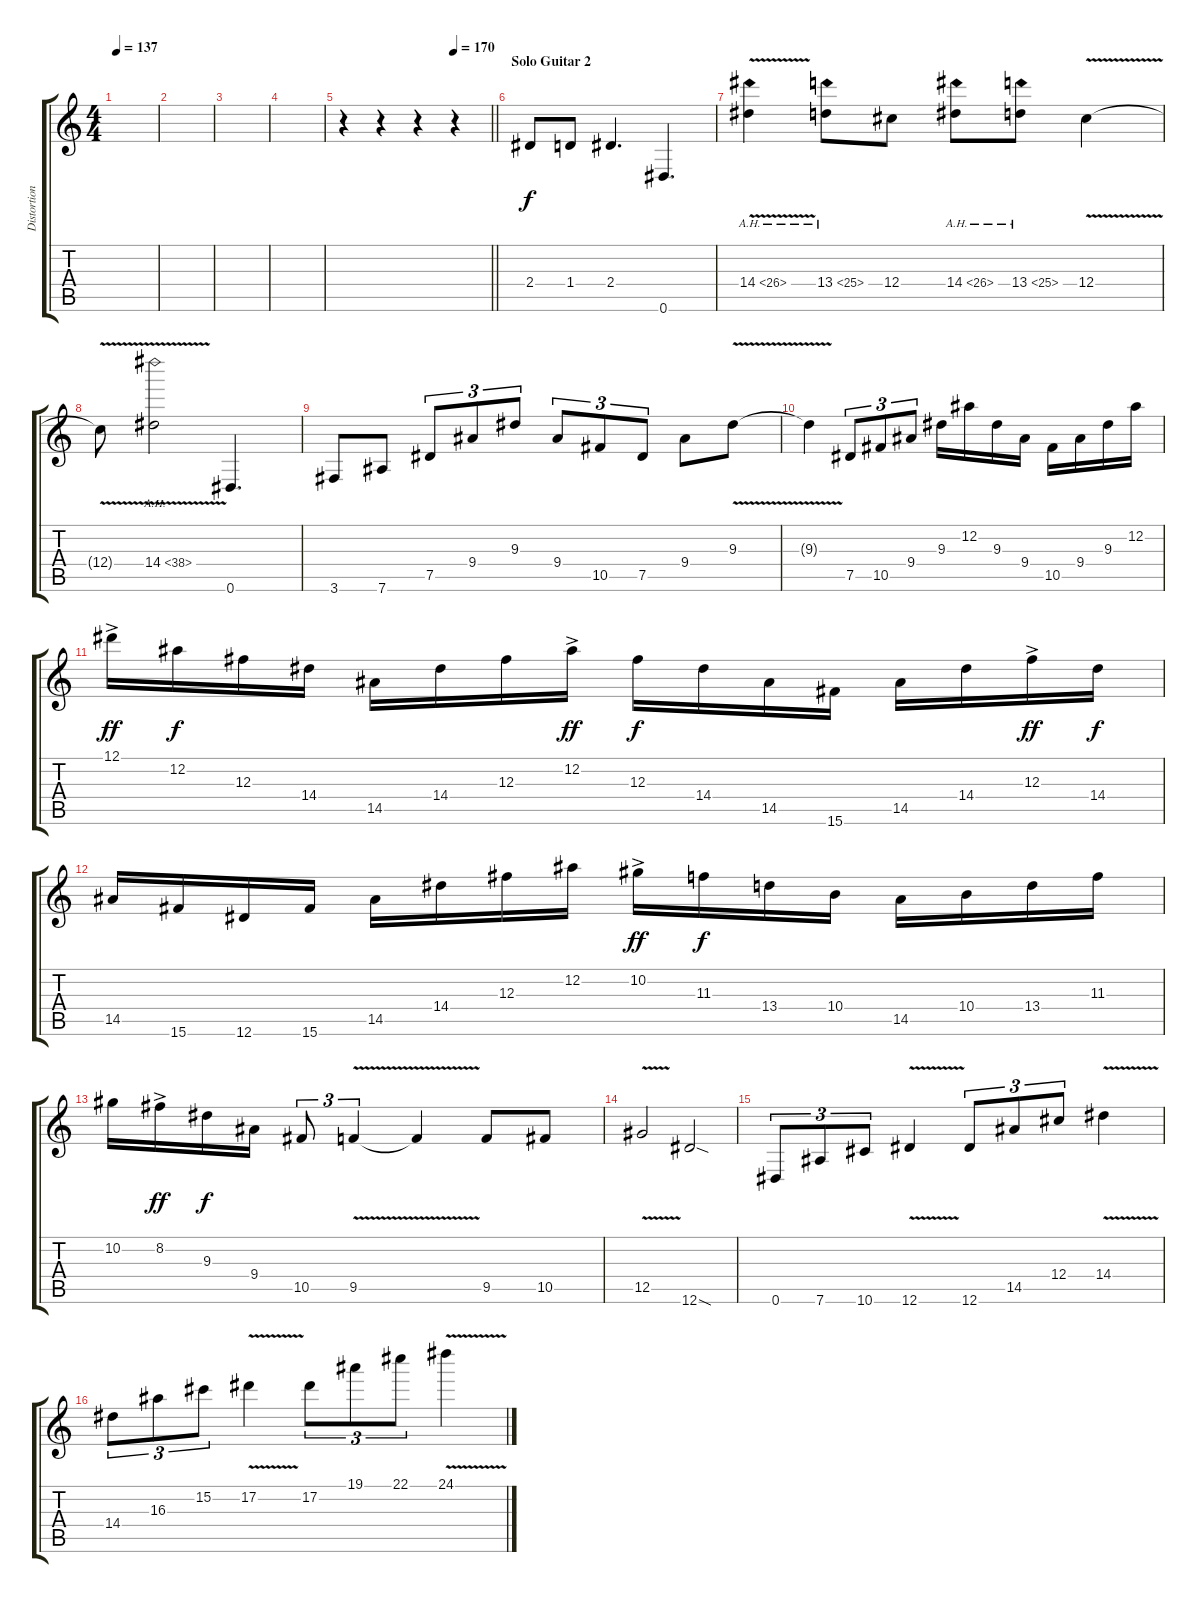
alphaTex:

\track ("Distortion Guitar 2" "Distortion") {instrument overdrivenguitar}
\staff {score tabs}
\tuning (Eb4 Bb3 Gb3 Db3 Ab2 Eb2) {hide}
\ts (4 4)
\tempo 137
\clef g2
\ks c
|
|
|
|
\tempo (170 0.75)
\barLineRight lightlight
r.4 r.4 r.4 r.4 |
\section ("" "Solo Guitar 2")
2.4.8{volume 16} 1.4.8 2.4.4{d} 0.6.4{d} |
14.4{ah 12 v}.4 13.4{ah 12}.8 12.4.8 14.4{ah 12}.8 13.4{ah 12}.8 12.4{v}.4 |
12.4{t}.8 14.4{ah 24 v}.2 0.6.4{d} |
3.6.8 7.6.8 7.5.8{tu (3 2)} 9.4.8{tu (3 2)} 9.3.8{tu (3 2)} 9.4.8{tu (3 2)} 10.5.8{tu (3 2)} 7.5.8{tu (3 2)} 9.4.8 9.3{v}.8 |
9.3{t}.4 7.5.8{tu (3 2)} 10.5.8{tu (3 2)} 9.4.8{tu (3 2)} 9.3.16 12.2.16 9.3.16 9.4.16 10.5.16 9.4.16 9.3.16 12.2.16 |
12.1{ac}.16{dy ff} 12.2.16{dy f} 12.3.16 14.4.16 14.5.16 14.4.16 12.3.16 12.2{ac}.16{dy ff} 12.3.16{dy f} 14.4.16 14.5.16 15.6.16 14.5.16 14.4.16 12.3{ac}.16{dy ff} 14.4.16{dy f} |
14.5.16 15.6.16 12.6.16 15.6.16 14.5.16 14.4.16 12.3.16 12.2.16 10.2{ac}.16{dy ff} 11.3.16{dy f} 13.4.16 10.4.16 14.5.16 10.4.16 13.4.16 11.3.16 |
10.2.16 8.2{ac}.16{dy ff} 9.3.16{dy f} 9.4.16 10.5.8{tu (3 2)} 9.5{v}.4{tu (3 2)} 9.5{t}.4 9.5.8 10.5.8 |
12.5{v}.2 12.6{sod}.2 |
0.6.8{tu (3 2)} 7.6.8{tu (3 2)} 10.6.8{tu (3 2)} 12.6{v}.4 12.6.8{tu (3 2)} 14.5.8{tu (3 2)} 12.4.8{tu (3 2)} 14.4{v}.4 |
14.4.8{tu (3 2)} 16.3.8{tu (3 2)} 15.2.8{tu (3 2)} 17.2{v}.4 17.2.8{tu (3 2)} 19.1.8{tu (3 2)} 22.1.8{tu (3 2)} 24.1{v}.4
